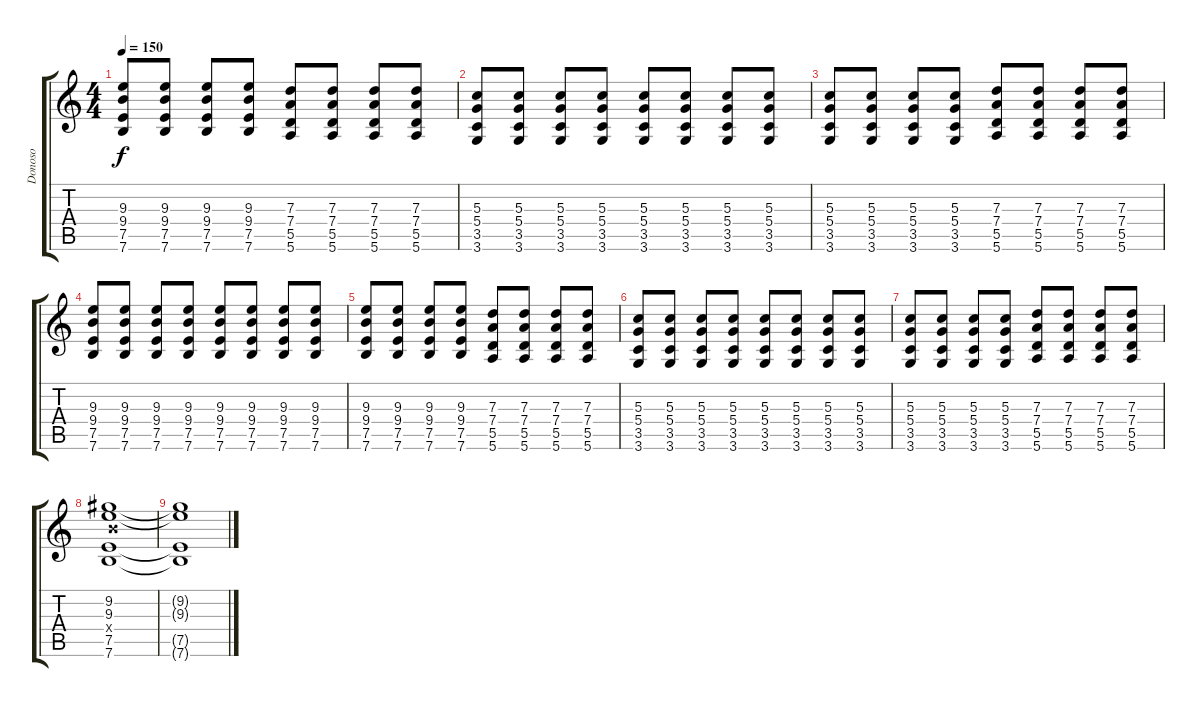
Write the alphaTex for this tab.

\track ("Donoso" "Donoso") {instrument overdrivenguitar}
\staff {score tabs}
\tuning (E4 B3 G3 D3 A2 E2) {hide}
\ts (4 4)
\tempo 150
\clef g2
\ks c
(9.3 9.4 7.5 7.6).8{dy f} (9.3 9.4 7.5 7.6).8 (9.3 9.4 7.5 7.6).8 (9.3 9.4 7.5 7.6).8 (7.3 7.4 5.5 5.6).8 (7.3 7.4 5.5 5.6).8 (7.3 7.4 5.5 5.6).8 (7.3 7.4 5.5 5.6).8 |
(5.3 5.4 3.5 3.6).8{volume 7} (5.3 5.4 3.5 3.6).8 (5.3 5.4 3.5 3.6).8 (5.3 5.4 3.5 3.6).8 (5.3 5.4 3.5 3.6).8 (5.3 5.4 3.5 3.6).8 (5.3 5.4 3.5 3.6).8 (5.3 5.4 3.5 3.6).8 |
(5.3 5.4 3.5 3.6).8 (5.3 5.4 3.5 3.6).8 (5.3 5.4 3.5 3.6).8 (5.3 5.4 3.5 3.6).8 (7.3 7.4 5.5 5.6).8 (7.3 7.4 5.5 5.6).8 (7.3 7.4 5.5 5.6).8 (7.3 7.4 5.5 5.6).8 |
(9.3 9.4 7.5 7.6).8 (9.3 9.4 7.5 7.6).8 (9.3 9.4 7.5 7.6).8 (9.3 9.4 7.5 7.6).8 (9.3 9.4 7.5 7.6).8 (9.3 9.4 7.5 7.6).8 (9.3 9.4 7.5 7.6).8 (9.3 9.4 7.5 7.6).8 |
(9.3 9.4 7.5 7.6).8 (9.3 9.4 7.5 7.6).8 (9.3 9.4 7.5 7.6).8 (9.3 9.4 7.5 7.6).8 (7.3 7.4 5.5 5.6).8 (7.3 7.4 5.5 5.6).8 (7.3 7.4 5.5 5.6).8 (7.3 7.4 5.5 5.6).8 |
(5.3 5.4 3.5 3.6).8{volume 7} (5.3 5.4 3.5 3.6).8 (5.3 5.4 3.5 3.6).8 (5.3 5.4 3.5 3.6).8 (5.3 5.4 3.5 3.6).8 (5.3 5.4 3.5 3.6).8 (5.3 5.4 3.5 3.6).8 (5.3 5.4 3.5 3.6).8 |
(5.3 5.4 3.5 3.6).8 (5.3 5.4 3.5 3.6).8 (5.3 5.4 3.5 3.6).8 (5.3 5.4 3.5 3.6).8 (7.3 7.4 5.5 5.6).8 (7.3 7.4 5.5 5.6).8 (7.3 7.4 5.5 5.6).8 (7.3 7.4 5.5 5.6).8 |
(9.2 9.3 9.4{x} 7.5 7.6).1{volume 0} |
(9.2{t} 9.3{t} 7.5{t} 7.6{t}).1
